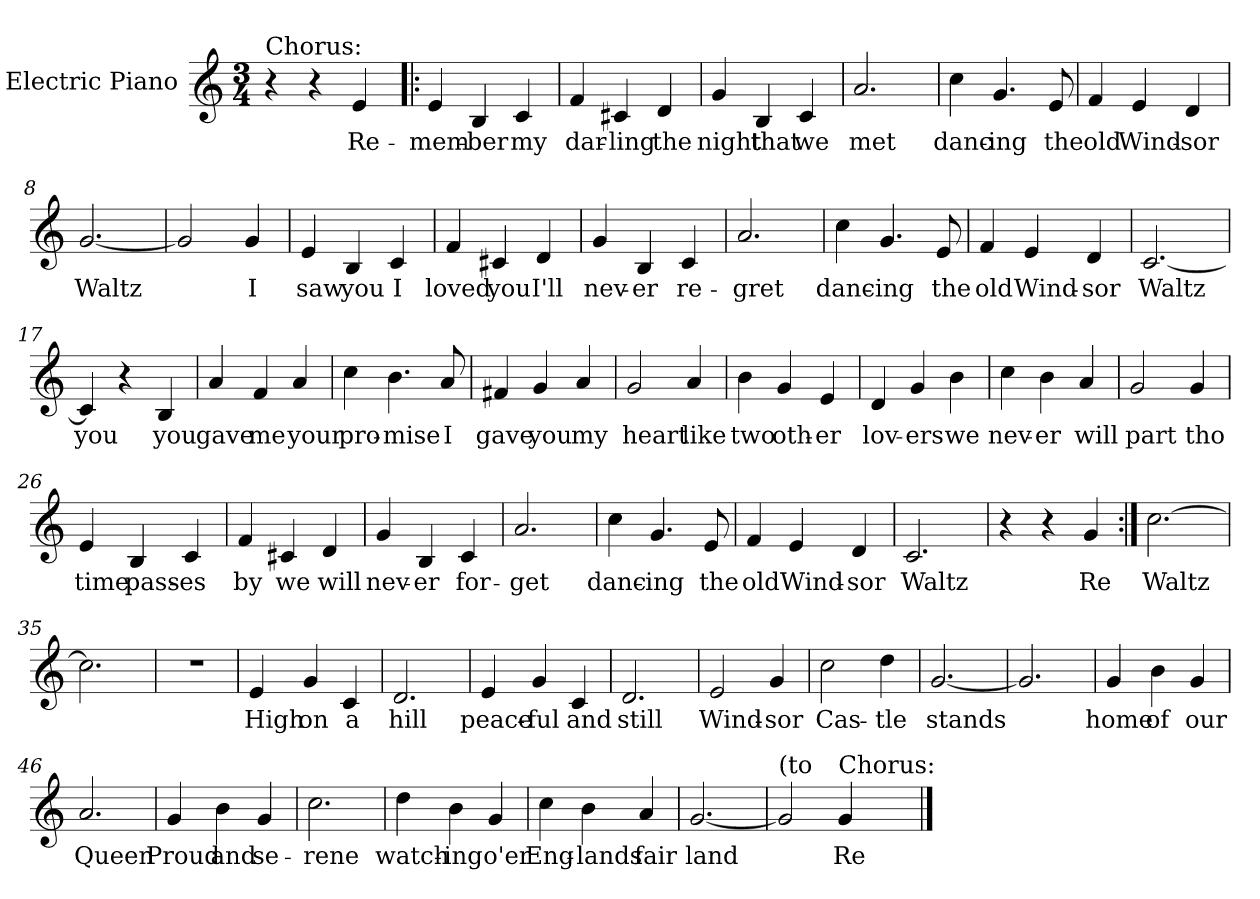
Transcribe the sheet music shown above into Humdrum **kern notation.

**kern	**text
*part1	*part1
*staff1	*staff1
*I"Electric Piano	*
*I'E.Pno	*
*clefG2	*
*k[]	*
*C:	*
*M3/4	*
=1	=1
!LO:TX:a:t=Chorus&colon;	!
4r	.
4r	.
4e/	Re-
=2!|:	=2!|:
4e/	-mem-
4B/	-ber
4c/	my
=3	=3
4f/	dar-
4c#X/	-ling
4d/	the
=4	=4
4g/	night
4B/	that
4c/	we
=5	=5
2.a/	met
=6	=6
4cc\	danc-
4.g/	-ing
8e/	the
!!LO:LB:g=z
=7	=7
4f/	old
4e/	Wind-
4d/	-sor
=8	=8
[2.g/	Waltz
=9	=9
2g/]	.
4g/	I
=10	=10
4e/	saw
4B/	you
4c/	I
=11	=11
4f/	loved
4c#X/	you
4d/	I'll
=12	=12
4g/	nev-
4B/	-er
4c/	re-
=13	=13
2.a/	-gret
!!LO:LB:g=z
=14	=14
4cc\	danc-
4.g/	-ing
8e/	the
=15	=15
4f/	old
4e/	Wind-
4d/	-sor
=16	=16
[2.c/	Waltz
=17	=17
4c/]	you
4r	.
4B/	you
=18	=18
4a/	gave
4f/	me
4a/	your
=19	=19
4cc\	pro-
4.b\	-mise
8a/	I
!!LO:LB:g=z
=20	=20
4f#X/	gave
4g/	you
4a/	my
=21	=21
2g/	heart
4a/	like
=22	=22
4b\	two
4g/	oth-
4e/	-er
=23	=23
4d/	lov-
4g/	-ers
4b\	we
=24	=24
4cc\	nev-
4b\	-er
4a/	will
=25	=25
2g/	part
4g/	tho
!!LO:LB:g=z
=26	=26
4e/	time
4B/	pass-
4c/	-es
=27	=27
4f/	by
4c#X/	we
4d/	will
=28	=28
4g/	nev-
4B/	-er
4c/	for-
=29	=29
2.a/	-get
=30	=30
4cc\	danc-
4.g/	-ing
8e/	the
=31	=31
4f/	old
4e/	Wind-
4d/	-sor
!!LO:LB:g=z
=32	=32
2.c/	Waltz
=33	=33
4r	.
4r	.
4g/	Re
=34:|!	=34:|!
[2.cc\	Waltz
=35	=35
2.cc\]	.
=36	=36
2.r	.
=37	=37
4e/	High
4g/	on
4c/	a
=38	=38
2.d/	hill
=39	=39
4e/	peace-
4g/	-ful
4c/	and
=40	=40
2.d/	still
!!LO:LB:g=z
=41	=41
2e/	Wind-
4g/	-sor
=42	=42
2cc\	Cas-
4dd\	-tle
=43	=43
[2.g/	stands
=44	=44
2.g/]	.
=45	=45
4g/	home
4b\	of
4g/	our
=46	=46
2.a/	Queen
=47	=47
4g/	Proud
4b\	and
4g/	se-
=48	=48
2.cc\	-rene
!!LO:LB:g=z
=49	=49
4dd\	watch-
4b\	-ing
4g/	o'er
=50	=50
4cc\	Eng-
4b\	-lands
4a/	fair
=51	=51
[2.g/	land
=52	=52
!LO:TX:a:t=(to	!
2g/]	.
!LO:TX:a:t=Chorus&colon;	!
4g/	Re
==	==
*-	*-
